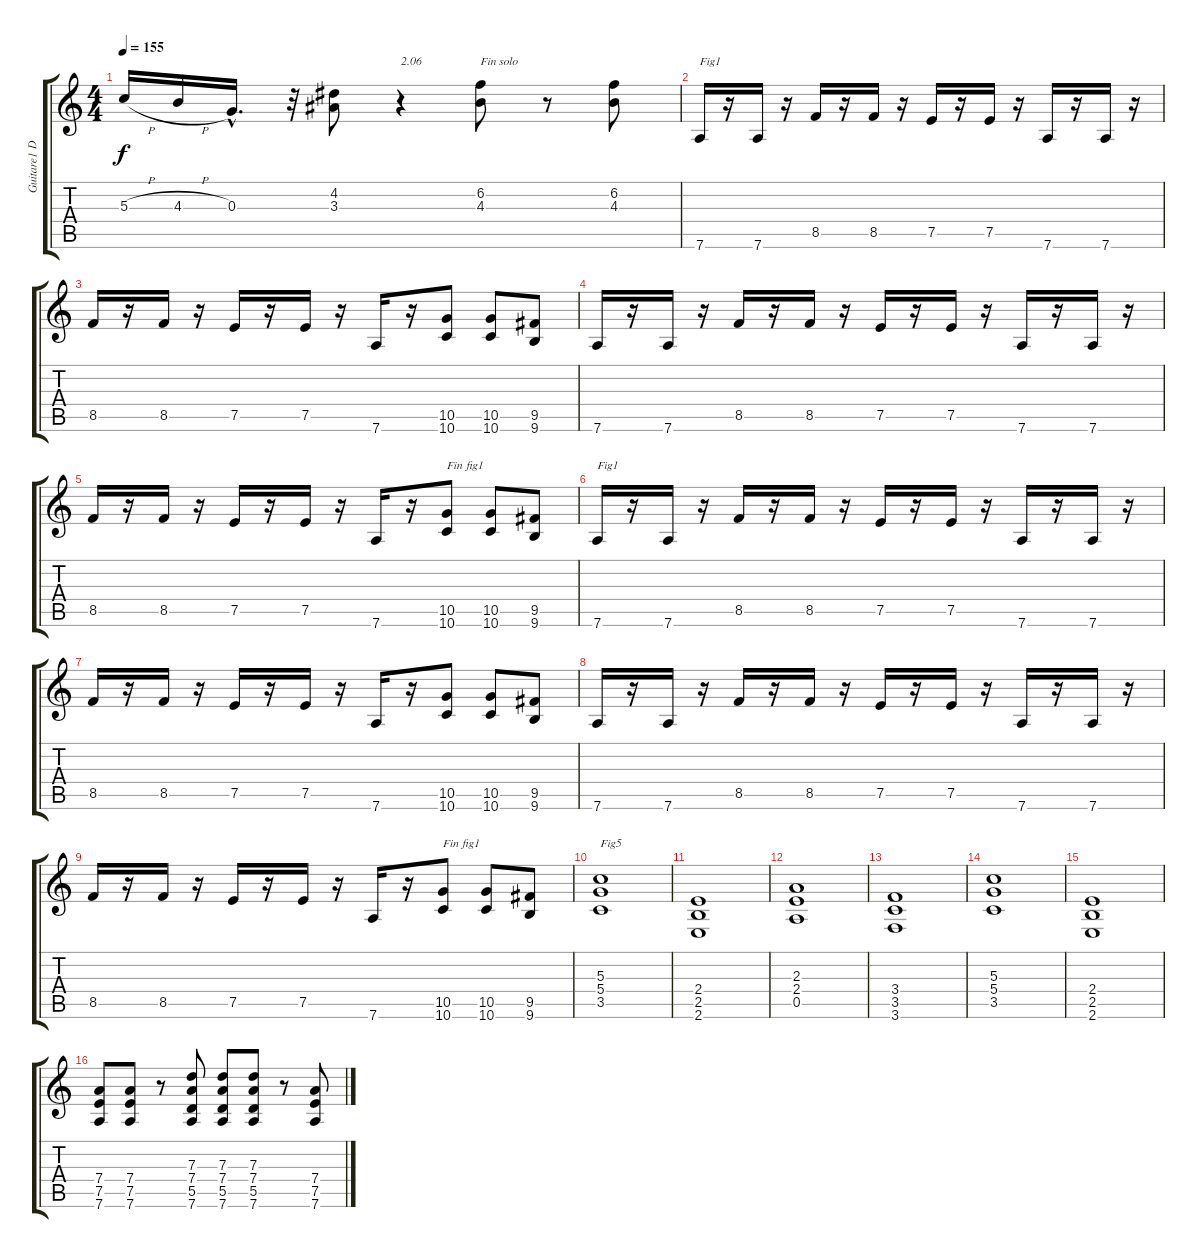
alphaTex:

\track ("Guitare1 Dr-D" "Guitare1 D") {instrument distortionguitar}
\staff {score tabs}
\tuning (E4 B3 G3 D3 A2 D2) {hide}
\ts (4 4)
\tempo 155
\clef g2
\ks c
5.3{h}.16{dy f} 4.3{h}.16 0.3{hac}.16{d} r.32 (4.2 3.3).8 r.4{txt "2.06"} (6.2 4.3).8{txt "Fin solo"} r.8 (6.2 4.3).8 |
7.6.16{txt "Fig1"} r.16 7.6.16 r.16 8.5.16 r.16 8.5.16 r.16 7.5.16 r.16 7.5.16 r.16 7.6.16 r.16 7.6.16 r.16 |
8.5.16 r.16 8.5.16 r.16 7.5.16 r.16 7.5.16 r.16 7.6.16 r.16 (10.5 10.6).8 (10.5 10.6).8 (9.5 9.6).8 |
7.6.16 r.16 7.6.16 r.16 8.5.16 r.16 8.5.16 r.16 7.5.16 r.16 7.5.16 r.16 7.6.16 r.16 7.6.16 r.16 |
8.5.16 r.16 8.5.16 r.16 7.5.16 r.16 7.5.16 r.16 7.6.16 r.16 (10.5 10.6).8{txt "Fin fig1"} (10.5 10.6).8 (9.5 9.6).8 |
7.6.16{txt "Fig1"} r.16 7.6.16 r.16 8.5.16 r.16 8.5.16 r.16 7.5.16 r.16 7.5.16 r.16 7.6.16 r.16 7.6.16 r.16 |
8.5.16 r.16 8.5.16 r.16 7.5.16 r.16 7.5.16 r.16 7.6.16 r.16 (10.5 10.6).8 (10.5 10.6).8 (9.5 9.6).8 |
7.6.16 r.16 7.6.16 r.16 8.5.16 r.16 8.5.16 r.16 7.5.16 r.16 7.5.16 r.16 7.6.16 r.16 7.6.16 r.16 |
8.5.16 r.16 8.5.16 r.16 7.5.16 r.16 7.5.16 r.16 7.6.16 r.16 (10.5 10.6).8{txt "Fin fig1"} (10.5 10.6).8 (9.5 9.6).8 |
(5.3 5.4 3.5).1{txt "Fig5"} |
(2.4 2.5 2.6).1 |
(2.3 2.4 0.5).1 |
(3.4 3.5 3.6).1 |
(5.3 5.4 3.5).1 |
(2.4 2.5 2.6).1 |
(7.4 7.5 7.6).8 (7.4 7.5 7.6).8 r.8 (7.3 7.4 5.5 7.6).8 (7.3 7.4 5.5 7.6).8 (7.3 7.4 5.5 7.6).8 r.8 (7.4 7.5 7.6).8
